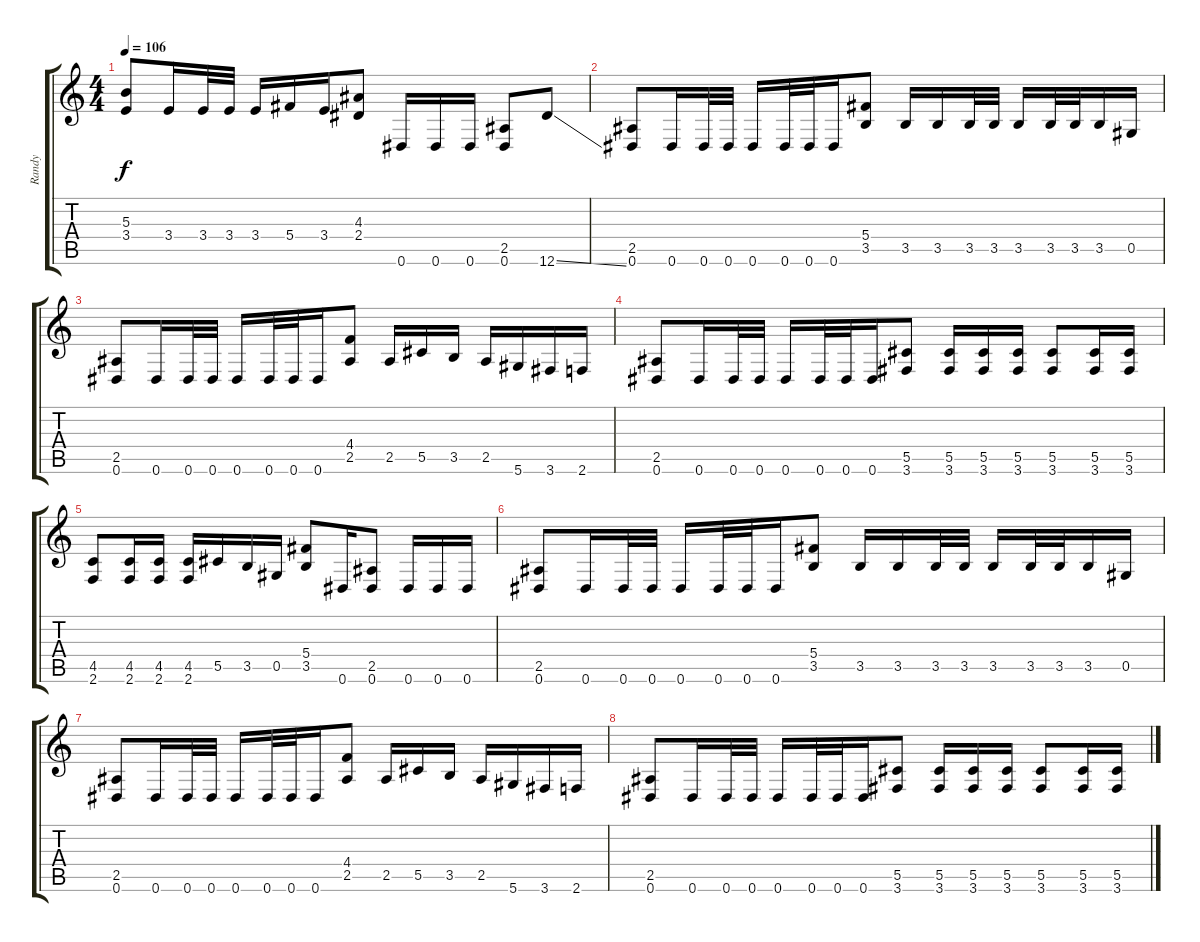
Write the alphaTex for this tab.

\track ("Randy" "Randy") {instrument distortionguitar}
\staff {score tabs}
\tuning (Eb4 Bb3 Gb3 Db3 Ab2 Eb2) {hide}
\ts (4 4)
\tempo 106
\clef g2
\ks c
(5.3 3.4).8{dy f} 3.4.16 3.4.32 3.4.32 3.4.16 5.4.16 3.4.16 (4.3 2.4).8 0.6.16 0.6.16 0.6.16 (2.5 0.6).8 12.6{ss}.8 |
(2.5 0.6).8 0.6.16 0.6.32 0.6.32 0.6.16 0.6.32 0.6.32 0.6.16 (5.4 3.5).8 3.5.16 3.5.16 3.5.32 3.5.32 3.5.16 3.5.32 3.5.32 3.5.16 0.5.16 |
(2.5 0.6).8 0.6.16 0.6.32 0.6.32 0.6.16 0.6.32 0.6.32 0.6.16 (4.4 2.5).8 2.5.16 5.5.16 3.5.16 2.5.16 5.6.16 3.6.16 2.6.16 |
(2.5 0.6).8 0.6.16 0.6.32 0.6.32 0.6.16 0.6.32 0.6.32 0.6.16 (5.5 3.6).8 (5.5 3.6).16 (5.5 3.6).16 (5.5 3.6).16 (5.5 3.6).8 (5.5 3.6).16 (5.5 3.6).16 |
(4.5 2.6).8 (4.5 2.6).16 (4.5 2.6).16 (4.5 2.6).16 5.5.16 3.5.16 0.5.16 (5.4 3.5).8 0.6.16 (2.5 0.6).8 0.6.16 0.6.16 0.6.16 |
(2.5 0.6).8 0.6.16 0.6.32 0.6.32 0.6.16 0.6.32 0.6.32 0.6.16 (5.4 3.5).8 3.5.16 3.5.16 3.5.32 3.5.32 3.5.16 3.5.32 3.5.32 3.5.16 0.5.16 |
(2.5 0.6).8 0.6.16 0.6.32 0.6.32 0.6.16 0.6.32 0.6.32 0.6.16 (4.4 2.5).8 2.5.16 5.5.16 3.5.16 2.5.16 5.6.16 3.6.16 2.6.16 |
(2.5 0.6).8 0.6.16 0.6.32 0.6.32 0.6.16 0.6.32 0.6.32 0.6.16 (5.5 3.6).8 (5.5 3.6).16 (5.5 3.6).16 (5.5 3.6).16 (5.5 3.6).8 (5.5 3.6).16 (5.5 3.6).16
